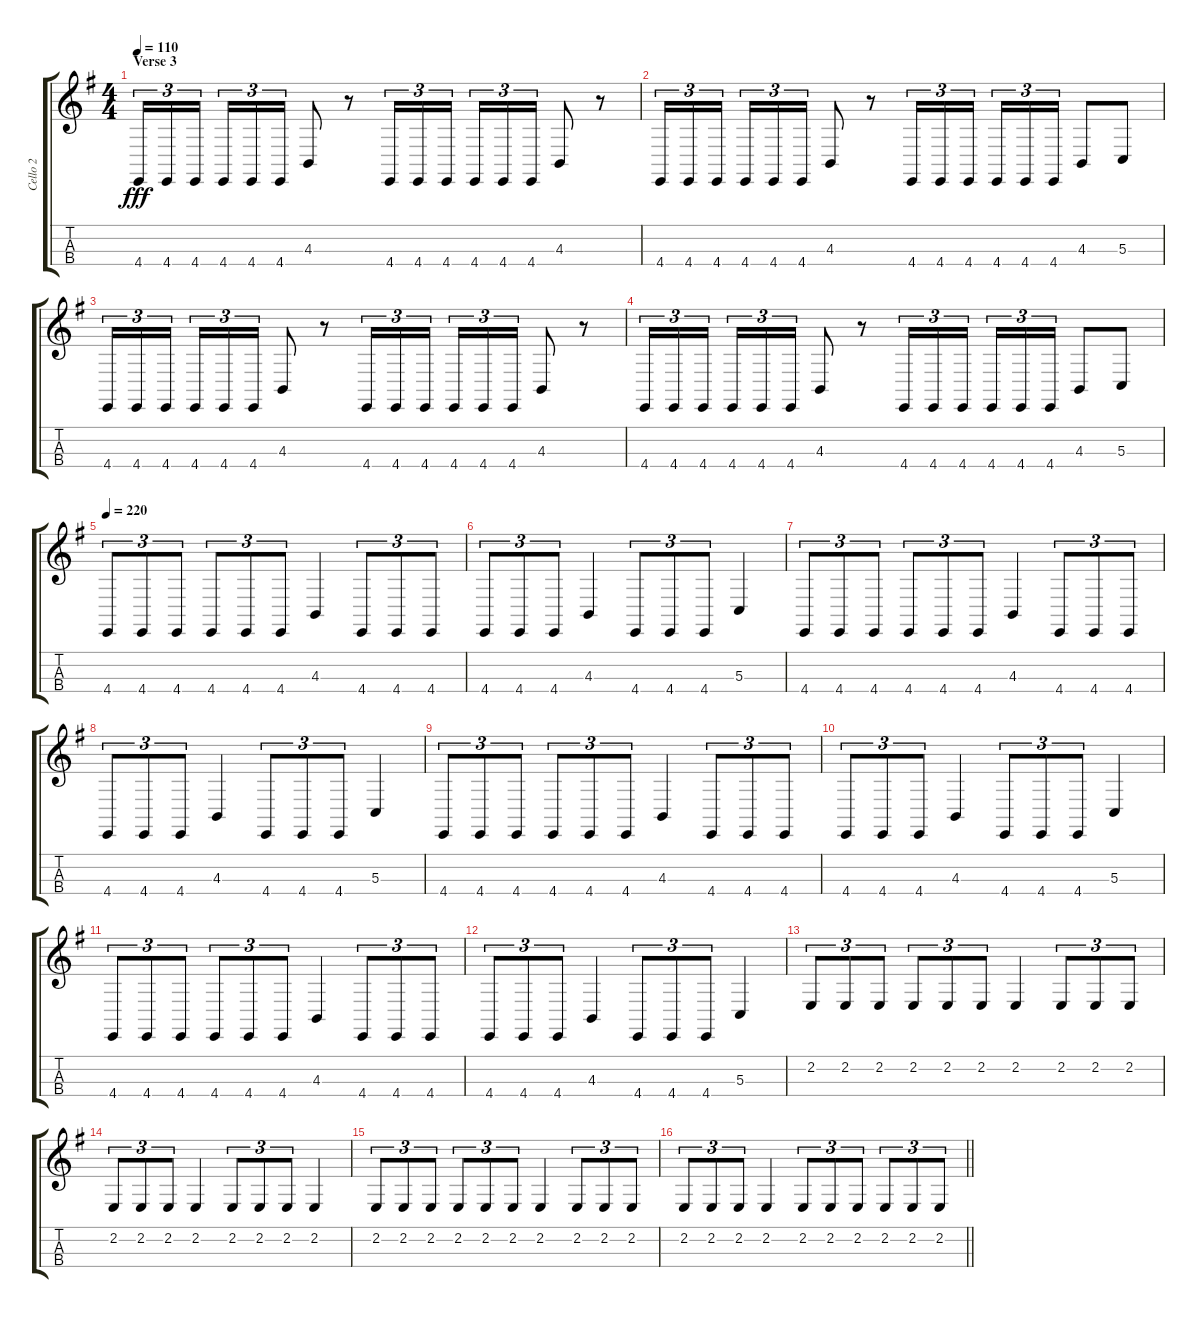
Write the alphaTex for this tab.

\track ("Cello 2" "Cello 2") {instrument cello}
\staff {score tabs}
\tuning (A3 D3 G2 C2) {hide}
\ts (4 4)
\section ("" "Verse 3")
\tempo 110
\clef g2
\ks g
4.4.16{tu (3 2) dy fff} 4.4.16{tu (3 2)} 4.4.16{tu (3 2) beam splitsecondary} 4.4.16{tu (3 2)} 4.4.16{tu (3 2)} 4.4.16{tu (3 2)} 4.3.8 r.8 4.4.16{tu (3 2)} 4.4.16{tu (3 2)} 4.4.16{tu (3 2) beam splitsecondary} 4.4.16{tu (3 2)} 4.4.16{tu (3 2)} 4.4.16{tu (3 2)} 4.3.8 r.8 |
4.4.16{tu (3 2)} 4.4.16{tu (3 2)} 4.4.16{tu (3 2) beam splitsecondary} 4.4.16{tu (3 2)} 4.4.16{tu (3 2)} 4.4.16{tu (3 2)} 4.3.8 r.8 4.4.16{tu (3 2)} 4.4.16{tu (3 2)} 4.4.16{tu (3 2) beam splitsecondary} 4.4.16{tu (3 2)} 4.4.16{tu (3 2)} 4.4.16{tu (3 2)} 4.3.8 5.3.8 |
4.4.16{tu (3 2)} 4.4.16{tu (3 2)} 4.4.16{tu (3 2) beam splitsecondary} 4.4.16{tu (3 2)} 4.4.16{tu (3 2)} 4.4.16{tu (3 2)} 4.3.8 r.8 4.4.16{tu (3 2)} 4.4.16{tu (3 2)} 4.4.16{tu (3 2) beam splitsecondary} 4.4.16{tu (3 2)} 4.4.16{tu (3 2)} 4.4.16{tu (3 2)} 4.3.8 r.8 |
4.4.16{tu (3 2)} 4.4.16{tu (3 2)} 4.4.16{tu (3 2) beam splitsecondary} 4.4.16{tu (3 2)} 4.4.16{tu (3 2)} 4.4.16{tu (3 2)} 4.3.8 r.8 4.4.16{tu (3 2)} 4.4.16{tu (3 2)} 4.4.16{tu (3 2) beam splitsecondary} 4.4.16{tu (3 2)} 4.4.16{tu (3 2)} 4.4.16{tu (3 2)} 4.3.8 5.3.8 |
\tempo 220
4.4.8{tu (3 2)} 4.4.8{tu (3 2)} 4.4.8{tu (3 2)} 4.4.8{tu (3 2)} 4.4.8{tu (3 2)} 4.4.8{tu (3 2)} 4.3.4 4.4.8{tu (3 2)} 4.4.8{tu (3 2)} 4.4.8{tu (3 2)} |
4.4.8{tu (3 2)} 4.4.8{tu (3 2)} 4.4.8{tu (3 2)} 4.3.4 4.4.8{tu (3 2)} 4.4.8{tu (3 2)} 4.4.8{tu (3 2)} 5.3.4 |
4.4.8{tu (3 2)} 4.4.8{tu (3 2)} 4.4.8{tu (3 2)} 4.4.8{tu (3 2)} 4.4.8{tu (3 2)} 4.4.8{tu (3 2)} 4.3.4 4.4.8{tu (3 2)} 4.4.8{tu (3 2)} 4.4.8{tu (3 2)} |
4.4.8{tu (3 2)} 4.4.8{tu (3 2)} 4.4.8{tu (3 2)} 4.3.4 4.4.8{tu (3 2)} 4.4.8{tu (3 2)} 4.4.8{tu (3 2)} 5.3.4 |
4.4.8{tu (3 2)} 4.4.8{tu (3 2)} 4.4.8{tu (3 2)} 4.4.8{tu (3 2)} 4.4.8{tu (3 2)} 4.4.8{tu (3 2)} 4.3.4 4.4.8{tu (3 2)} 4.4.8{tu (3 2)} 4.4.8{tu (3 2)} |
4.4.8{tu (3 2)} 4.4.8{tu (3 2)} 4.4.8{tu (3 2)} 4.3.4 4.4.8{tu (3 2)} 4.4.8{tu (3 2)} 4.4.8{tu (3 2)} 5.3.4 |
4.4.8{tu (3 2)} 4.4.8{tu (3 2)} 4.4.8{tu (3 2)} 4.4.8{tu (3 2)} 4.4.8{tu (3 2)} 4.4.8{tu (3 2)} 4.3.4 4.4.8{tu (3 2)} 4.4.8{tu (3 2)} 4.4.8{tu (3 2)} |
4.4.8{tu (3 2)} 4.4.8{tu (3 2)} 4.4.8{tu (3 2)} 4.3.4 4.4.8{tu (3 2)} 4.4.8{tu (3 2)} 4.4.8{tu (3 2)} 5.3.4 |
2.2.8{tu (3 2)} 2.2.8{tu (3 2)} 2.2.8{tu (3 2)} 2.2.8{tu (3 2)} 2.2.8{tu (3 2)} 2.2.8{tu (3 2)} 2.2.4 2.2.8{tu (3 2)} 2.2.8{tu (3 2)} 2.2.8{tu (3 2)} |
2.2.8{tu (3 2)} 2.2.8{tu (3 2)} 2.2.8{tu (3 2)} 2.2.4 2.2.8{tu (3 2)} 2.2.8{tu (3 2)} 2.2.8{tu (3 2)} 2.2.4 |
2.2.8{tu (3 2)} 2.2.8{tu (3 2)} 2.2.8{tu (3 2)} 2.2.8{tu (3 2)} 2.2.8{tu (3 2)} 2.2.8{tu (3 2)} 2.2.4 2.2.8{tu (3 2)} 2.2.8{tu (3 2)} 2.2.8{tu (3 2)} |
\barLineRight lightlight
2.2.8{tu (3 2)} 2.2.8{tu (3 2)} 2.2.8{tu (3 2)} 2.2.4 2.2.8{tu (3 2)} 2.2.8{tu (3 2)} 2.2.8{tu (3 2)} 2.2.8{tu (3 2)} 2.2.8{tu (3 2)} 2.2.8{tu (3 2)}
